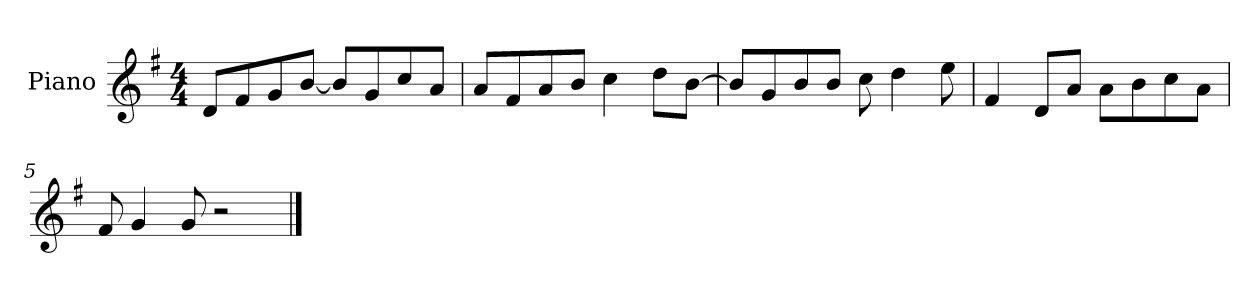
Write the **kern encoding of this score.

**kern
*part1
*staff1
*I"Piano
*I'P-no
*clefG2
*k[f#]
*M4/4
*MM90
=1
8d/L
8f#/
8g/
[8b/J
8b/L]
8g/
8cc/
8a/J
=2
8a/L
8f#/
8a/
8b/J
4cc\
8dd\L
[8b\J
=3
8b/L]
8g/
8b/
8b/J
8cc\
4dd\
8ee\
=4
4f#/
8d/L
8a/J
8a\L
8b\
8cc\
8a\J
=5
8f#/
4g/
8g/
2r
==
*-
